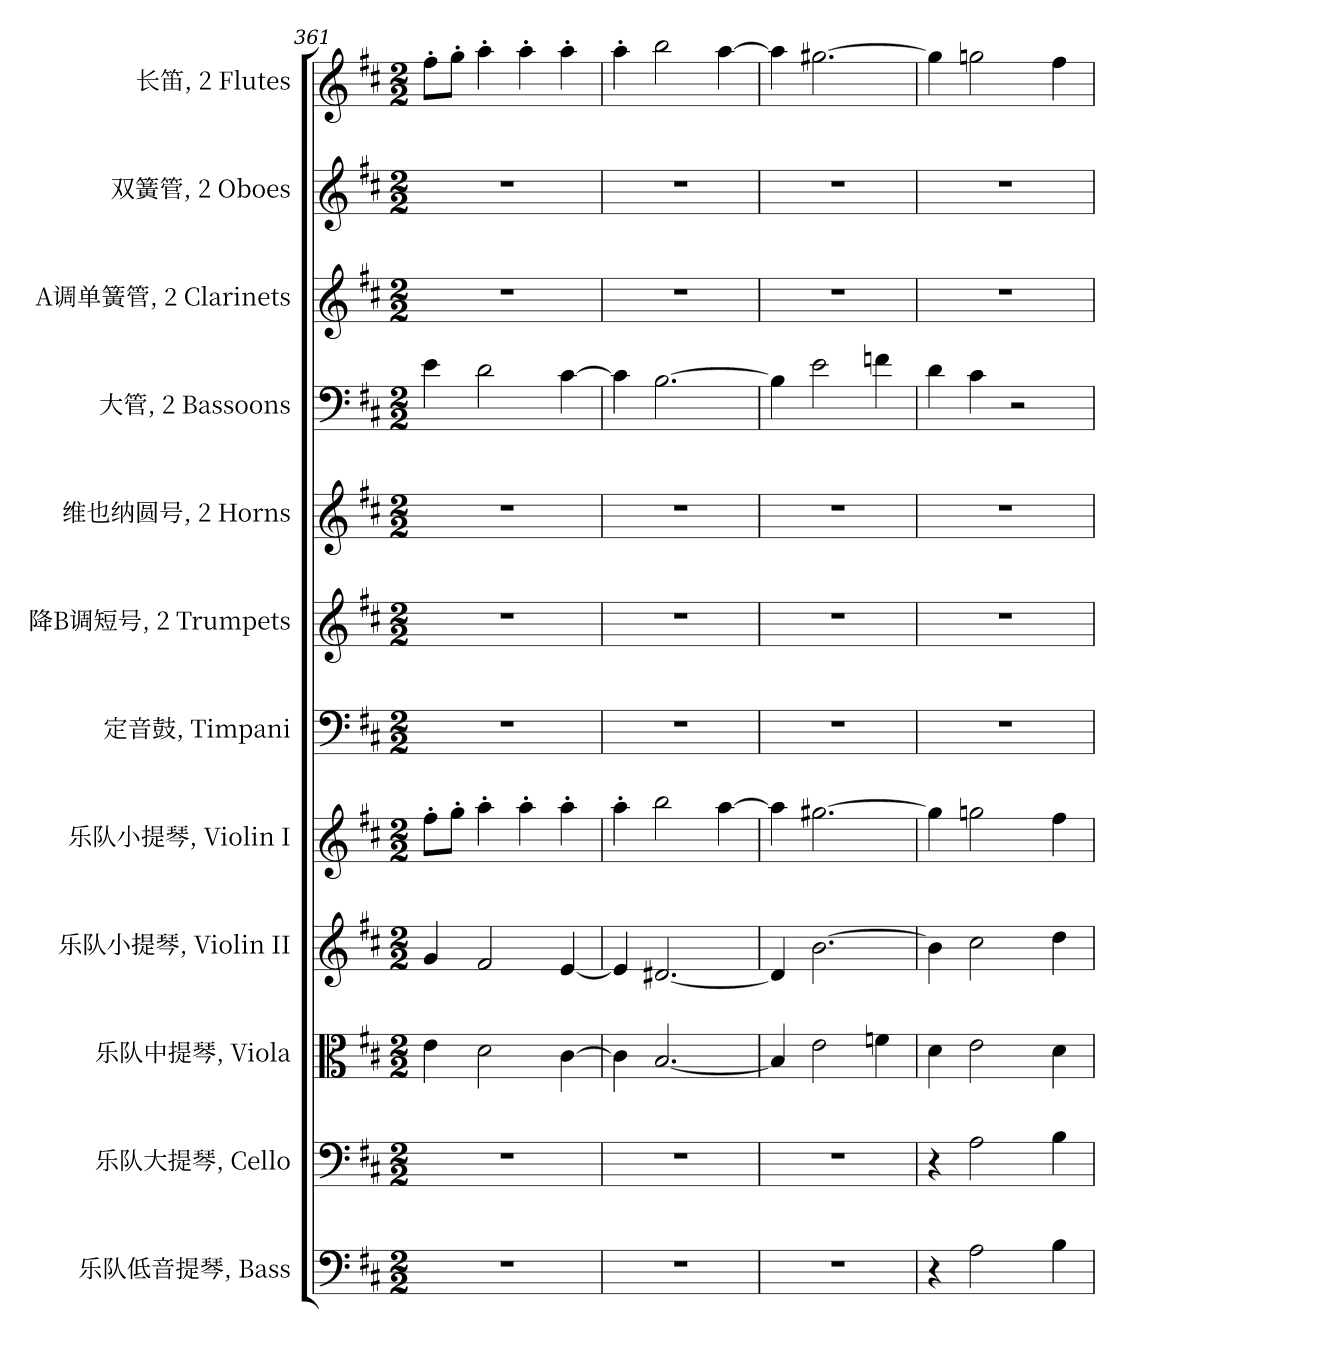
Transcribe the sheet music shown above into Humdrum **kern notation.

**kern	**kern	**kern	**kern	**kern	**kern	**kern	**kern	**kern	**kern	**kern	**kern
*part12	*part11	*part10	*part9	*part8	*part7	*part6	*part5	*part4	*part3	*part2	*part1
*staff12	*staff11	*staff10	*staff9	*staff8	*staff7	*staff6	*staff5	*staff4	*staff3	*staff2	*staff1
*I"乐队低音提琴, Bass	*I"乐队大提琴, Cello	*I"乐队中提琴, Viola	*I"乐队小提琴, Violin II	*I"乐队小提琴, Violin I	*I"定音鼓, Timpani	*I"降B调短号, 2 Trumpets	*I"维也纳圆号, 2 Horns	*I"大管, 2 Bassoons	*I"A调单簧管, 2 Clarinets	*I"双簧管, 2 Oboes	*I"长笛, 2 Flutes
*	*	*	*	*	*I'Timp.	*	*	*I'Bsn.	*I'A Cl.	*I'Ob.	*I'Fl.
*clefF4	*clefF4	*clefC3	*clefG2	*clefG2	*clefF4	*clefG2	*clefG2	*clefF4	*clefG2	*clefG2	*clefG2
*ITrd7c12	*	*	*	*	*	*ITrd1c2	*ITrd4c7	*	*ITrd2c3	*	*
*k[f#c#]	*k[f#c#]	*k[f#c#]	*k[f#c#]	*k[f#c#]	*k[f#c#]	*k[]	*k[f#]	*k[f#c#]	*k[f#c#g#d#a#]	*k[f#c#]	*k[f#c#]
*M2/2	*M2/2	*M2/2	*M2/2	*M2/2	*M2/2	*M2/2	*M2/2	*M2/2	*M2/2	*M2/2	*M2/2
=361	=361	=361	=361	=361	=361	=361	=361	=361	=361	=361	=361
1r	1r	4e\	4g/	8ff#'\L	1r	1r	1r	4e\	1r	1r	8ff#'\L
.	.	.	.	8gg'\J	.	.	.	.	.	.	8gg'\J
.	.	2d\	2f#/	4aa'\	.	.	.	2d\	.	.	4aa'\
.	.	.	.	4aa'\	.	.	.	.	.	.	4aa'\
.	.	[4c#\	[4e/	4aa'\	.	.	.	[4c#\	.	.	4aa'\
=362	=362	=362	=362	=362	=362	=362	=362	=362	=362	=362	=362
1r	1r	4c#\]	4e/]	4aa'\	1r	1r	1r	4c#\]	1r	1r	4aa'\
.	.	[2.B/	[2.d#X/	2bb\	.	.	.	[2.B\	.	.	2bb\
.	.	.	.	[4aa\	.	.	.	.	.	.	[4aa\
!!LO:PB:g=z
=363	=363	=363	=363	=363	=363	=363	=363	=363	=363	=363	=363
1r	1r	4B/]	4d#/]	4aa\]	1r	1r	1r	4B\]	1r	1r	4aa\]
.	.	2e\	[2.b\	[2.gg#X\	.	.	.	2e\	.	.	[2.gg#X\
.	.	4fn\	.	.	.	.	.	4fn\	.	.	.
=364	=364	=364	=364	=364	=364	=364	=364	=364	=364	=364	=364
4r	4r	4d\	4b\]	4gg#\]	1r	1r	1r	4d\	1r	1r	4gg#\]
2AA\	2A\	2e\	2cc#\	2ggn\	.	.	.	4c#\	.	.	2ggn\
.	.	.	.	.	.	.	.	2r	.	.	.
4BB\	4B\	4d\	4dd\	4ff#\	.	.	.	.	.	.	4ff#\
=	=	=	=	=	=	=	=	=	=	=	=
*-	*-	*-	*-	*-	*-	*-	*-	*-	*-	*-	*-
